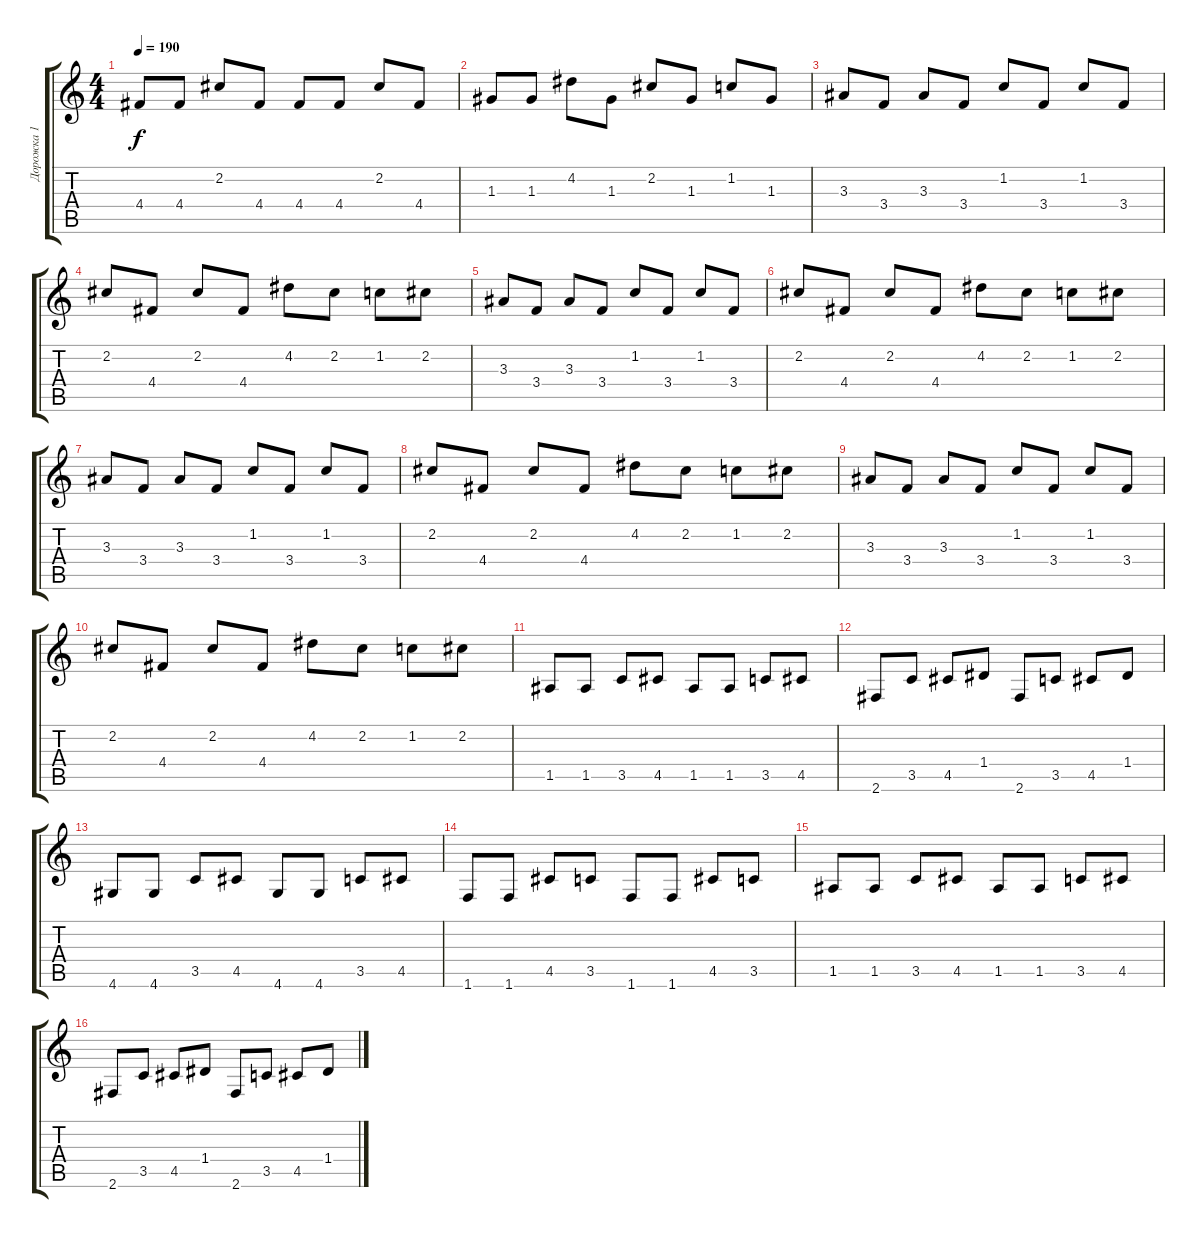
\track ("Дорожка 1" "Дорожка 1") {instrument overdrivenguitar}
\staff {score tabs}
\tuning (E4 B3 G3 D3 A2 E2) {hide}
\ts (4 4)
\tempo 190
\clef g2
\ks c
4.4.8{dy f} 4.4.8 2.2.8 4.4.8 4.4.8 4.4.8 2.2.8 4.4.8 |
1.3.8 1.3.8 4.2.8 1.3.8 2.2.8 1.3.8 1.2.8 1.3.8 |
3.3.8 3.4.8 3.3.8 3.4.8 1.2.8 3.4.8 1.2.8 3.4.8 |
2.2.8 4.4.8 2.2.8 4.4.8 4.2.8 2.2.8 1.2.8 2.2.8 |
3.3.8 3.4.8 3.3.8 3.4.8 1.2.8 3.4.8 1.2.8 3.4.8 |
2.2.8 4.4.8 2.2.8 4.4.8 4.2.8 2.2.8 1.2.8 2.2.8 |
3.3.8 3.4.8 3.3.8 3.4.8 1.2.8 3.4.8 1.2.8 3.4.8 |
2.2.8 4.4.8 2.2.8 4.4.8 4.2.8 2.2.8 1.2.8 2.2.8 |
3.3.8 3.4.8 3.3.8 3.4.8 1.2.8 3.4.8 1.2.8 3.4.8 |
2.2.8 4.4.8 2.2.8 4.4.8 4.2.8 2.2.8 1.2.8 2.2.8 |
1.5.8 1.5.8 3.5.8 4.5.8 1.5.8 1.5.8 3.5.8 4.5.8 |
2.6.8 3.5.8 4.5.8 1.4.8 2.6.8 3.5.8 4.5.8 1.4.8 |
4.6.8 4.6.8 3.5.8 4.5.8 4.6.8 4.6.8 3.5.8 4.5.8 |
1.6.8 1.6.8 4.5.8 3.5.8 1.6.8 1.6.8 4.5.8 3.5.8 |
1.5.8 1.5.8 3.5.8 4.5.8 1.5.8 1.5.8 3.5.8 4.5.8 |
2.6.8 3.5.8 4.5.8 1.4.8 2.6.8 3.5.8 4.5.8 1.4.8
